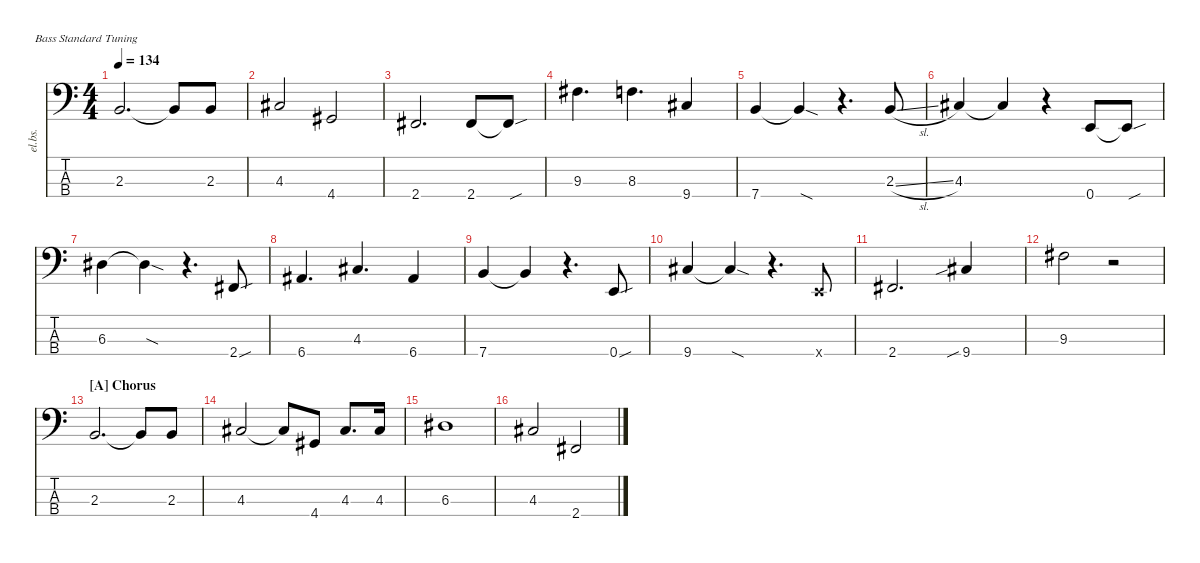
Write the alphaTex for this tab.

\defaultSystemsLayout 4
\hideDynamics
\bracketExtendMode nobrackets
\track ("Electric Bass" "el.bs.") {instrument electricbassfinger}
\staff {score tabs}
\tuning (G2 D2 A1 E1)
\ts (4 4)
\tempo 134
\clef f4
\ks c
2.3.2{d dy mf beam Up} 2.3{t}.8{beam Up} 2.3.8{beam Up} |
4.3{acc #}.2{beam Up} 4.4{acc #}.2{beam Up} |
2.4{acc #}.2{d beam Up} 2.4{acc #}.8{beam Up} 2.4{sou t acc #}.8{beam Up} |
9.3{acc #}.4{d beam Down} 8.3.4{d beam Down} 9.4{acc #}.4{beam Up} |
7.4.4{beam Up} 7.4{sod t}.4{beam Up} r.4{d beam Down} 2.3{sl}.8{beam Up} |
4.3{acc #}.4{beam Up} 4.3{t acc #}.4{beam Up} r.4{beam Down} 0.4.8{beam Up} 0.4{sou t}.8{beam Up} |
6.3{acc #}.4{beam Down} 6.3{sod t acc #}.4{beam Down} r.4{d beam Down} 2.4{sou acc #}.8{beam Up} |
6.4{acc #}.4{d beam Up} 4.3{acc #}.4{d beam Up} 6.4{acc #}.4{beam Up} |
7.4.4{beam Up} 7.4{t}.4{beam Up} r.4{d beam Down} 0.4{sou}.8{beam Up} |
9.4{acc #}.4{beam Up} 9.4{sod t acc #}.4{beam Up} r.4{d beam Down} 0.4{x}.8{beam Up} |
2.4{acc #}.2{d beam Up} 9.4{sib acc #}.4{beam Up} |
9.3{acc #}.2{beam Down} r.2{beam Down} |
\section ("A" "Chorus")
2.3.2{d beam Up} 2.3{t}.8{beam Up} 2.3.8{beam Up} |
4.3{acc #}.2{beam Up} 4.3{t acc #}.8{beam Up} 4.4{acc #}.8{beam Up} 4.3{acc #}.8{d beam Up} 4.3{acc #}.16{beam Up} |
6.3{acc #}.1{beam Down} |
4.3{acc #}.2{beam Up} 2.4{acc #}.2{beam Up}
